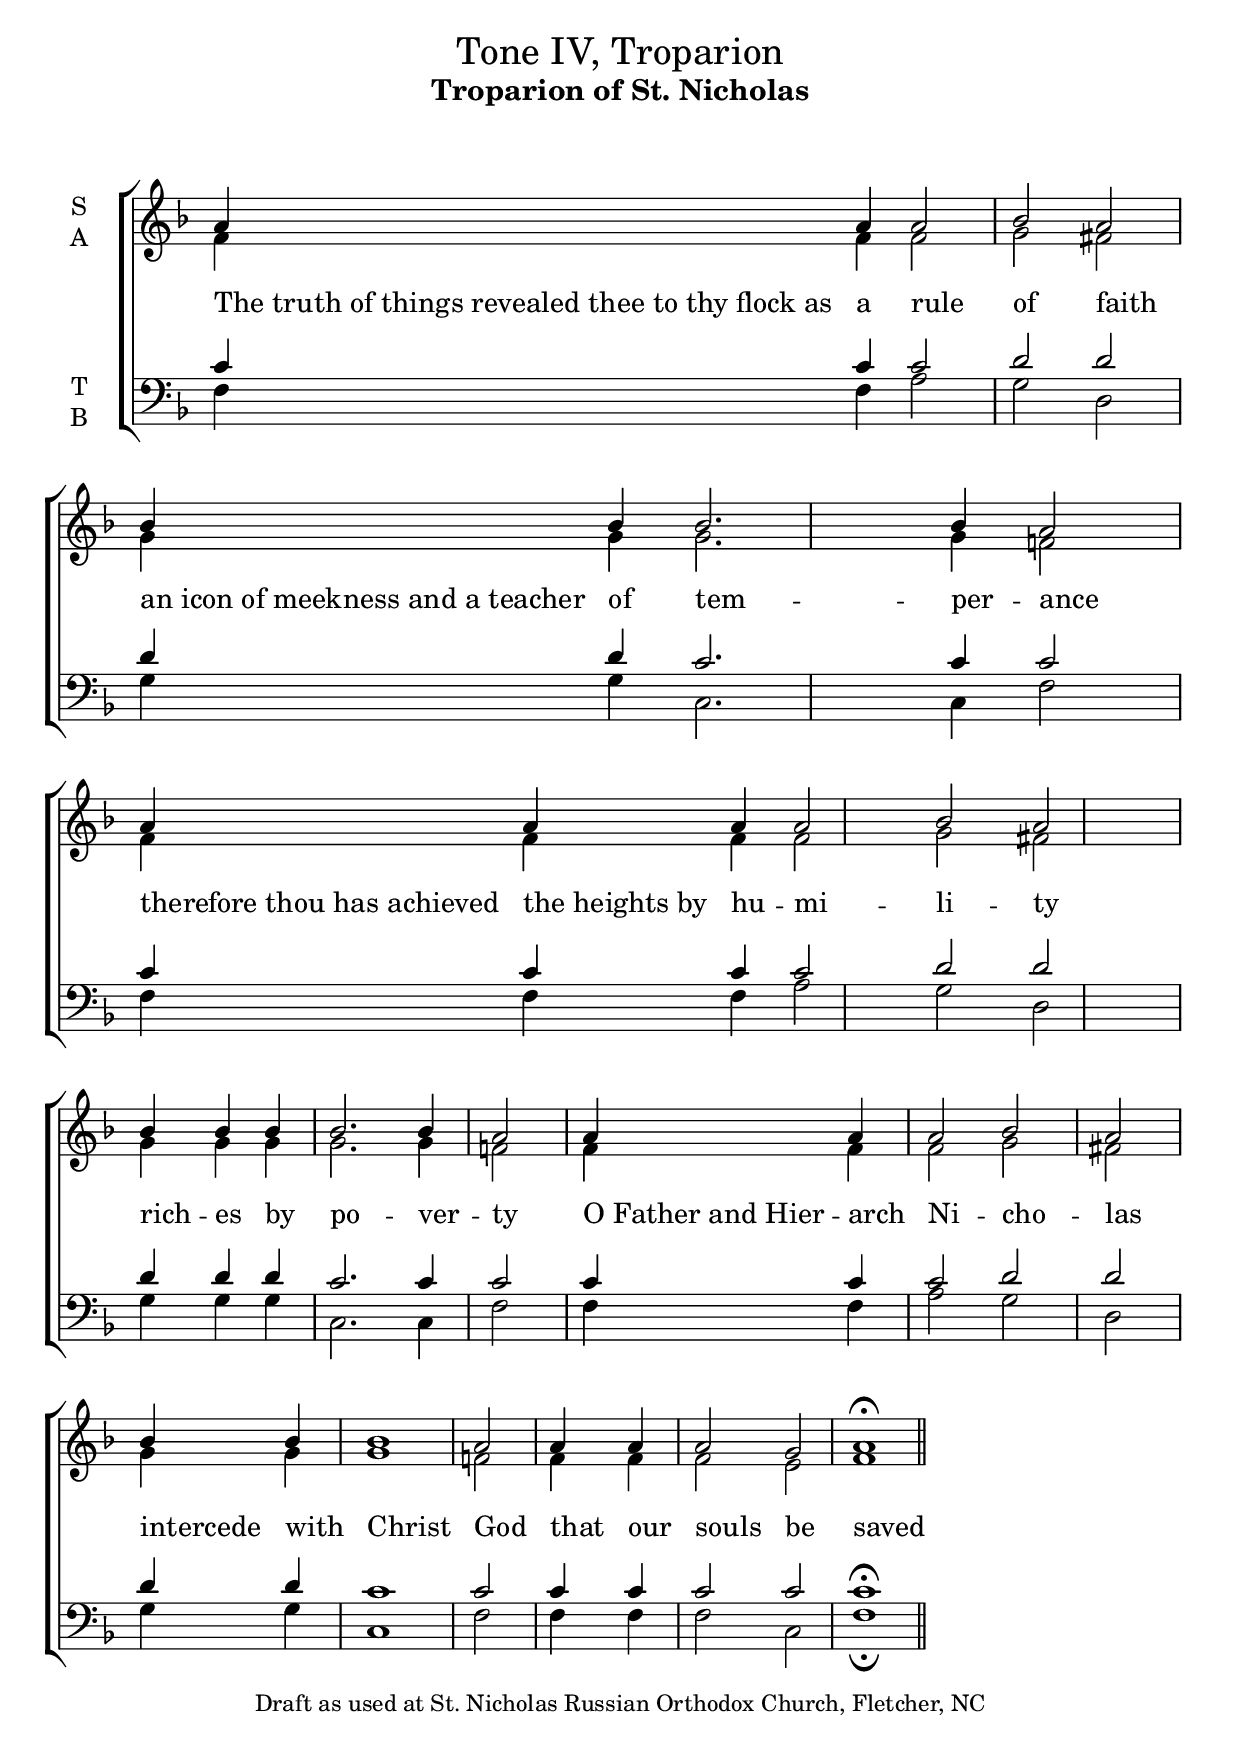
\version "2.18.0" 
\include "english.ly" 
\include "gregorian.ly" 

\layout { 
  \context{ 
    \Score \override SpacingSpanner.packed-spacing = ##f 
  } 
  \context{ 
    \Lyrics \override LyricHyphen.minimum-distance = #2.25 
    \override LyricSpace.minimum-distance = #2.25 
  } 
} 

\header { 
  title = \markup\normal-text\fontsize #0.25 
    "Tone IV, Troparion" 
  subtitle = \markup\bold\fontsize #1 
        {"Troparion of St. Nicholas"} 
  subsubtitle = \markup\bold\fontsize #4.25 
        {" "} 
  
  meter = \markup\bold\fontsize #4.25 
        {" "} 
    
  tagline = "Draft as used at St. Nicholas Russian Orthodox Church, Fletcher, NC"
 
} 


global = { 
  \key f \major 
  \override Staff.NoteHead.style = #'altdefault 
  \override Staff.TimeSignature.stencil = ##f 
  %\override Staff.BarLine.stencil = ##f 
  \set Score.defaultBarType = "-" 
  \bar "|." 
} 
move = { \bar "" \break }

soprano = 
\relative c'' { 
  \global 
  % 1
  a4 a4 a2 bf2 a2 \bar "|"
  % 2
  bf4 bf bf2. bf4 a2 \bar "|"
  
  % 1
  a4 a4 a a2 bf2 a2 \bar "|"
  % 2
  bf4 bf bf bf2. bf4 a2 \bar "|"
  
  % 1
  a4 a4 a2 bf2 a2 \bar "|"
  % 2
  bf4 bf bf1 a2 \bar "|"
  
  % last 
  a4 a4 a2 g a1 \fermata \bar "||"
}

alto = 
\relative c' { 
  \global 
  % 1
  f4 f4 f2 g2 fs2 \bar "|"
  % 2
  g4 g g2. g4 f!2 \bar "|"
  
  % 1
  f4 f f f2 g2 fs2 \bar "|"
  % 2
  g4 g g g2. g4 f!2 \bar "|"
  
  % 1
  f4 f4 f2 g2 fs2 \bar "|"
  % 2
  g4 g g1 f!2 \bar "|"
  
  %last
  f4 f4 f2 e f1 \bar "||"
}

tenor = 
\relative c' { 
  \global 
  % 1
  c4 c4 c2 d2 d2 \bar "|"
  % 2
  d4 d c2. c4 c2 \bar "|"
  
  % 1
  c4 c c c2 d2 d2 \bar "|"
  % 2
  d4 d d c2. c4 c2 \bar "|"
  
  % 1
  c4 c4 c2 d2 d2 \bar "|"
  % 2
  d4 d c1 c2 \bar "|"

  
  %last
  c4 c4 c2 c c1 \fermata \bar "||"
} 

bass = 
\relative c { 
  \global 
  % 1
  f4 f4 a2 g2 d2 \bar "|"
  % 2
  g4 g c,2. c4 f2 \bar "|"
  
  % 1
  f4 f f a2 g d2 \bar "|"
  % 2
  g4 g g c,2. c4 f2 \bar "|"

  % 1
  f4 f4 a2 g2 d2 \bar "|"
  % 2
  g4 g c,1 f2 \bar "|"
  
  %last
  f4 f4 f2 c f1 \fermata \bar "||"
} 

verse = \lyricmode { 
  % Lyrics follow here. 
  \override LyricText.self-alignment-X = #LEFT
  
  "The truth of things revealed thee to thy flock as" a rule of faith
  "an icon of meekness and a teacher" of tem -- per -- ance
  
  "therefore thou has achieved" "the heights by" hu -- mi -- li -- ty
  rich -- es by po -- ver -- ty
  
  "O Father and Hier" -- arch Ni -- cho -- las
  intercede with Christ God
  
  that our souls be saved
}


\score {
  \new ChoirStaff <<
    \new Staff \with { 
      midiInstrument = "string ensemble 1" 
      instrumentName = \markup \center-column { "S" "A" } 
    } <<
      \new Voice = "soprano" { \voiceOne \soprano } 
      \new Voice = "alto" { \voiceTwo \alto } 
    >>
    \new Lyrics \lyricsto "soprano" \verse 
    \new Staff \with { 
      midiInstrument = "string ensemble 1" 
      instrumentName = \markup \center-column { "T" "B" } 
    } << 
      \clef bass 
      \new Voice = "tenor" { \voiceThree \tenor } 
      \new Voice = "bass" { \voiceFour \bass } 
    >> 
  >>
  \layout { 
    ragged-last=##t 
    #(layout-set-staff-size 22) 
    \context { 
      \Lyrics 
      \override VerticalAxisGroup.staff-affinity = ##f 
      \override VerticalAxisGroup.staff-staff-spacing = 
        #'((basic-distance . 0) 
           (minimum-distance . 2) 
           (padding . 2)) 
    } 
    indent = 1.25\cm 
    \context { 
      \Staff 
      \override VerticalAxisGroup.staff-staff-spacing = 
        #'((basic-distance . 0) 
           (minimum-distance . 2) 
           (padding . 2)) 
    } 
  } 
}